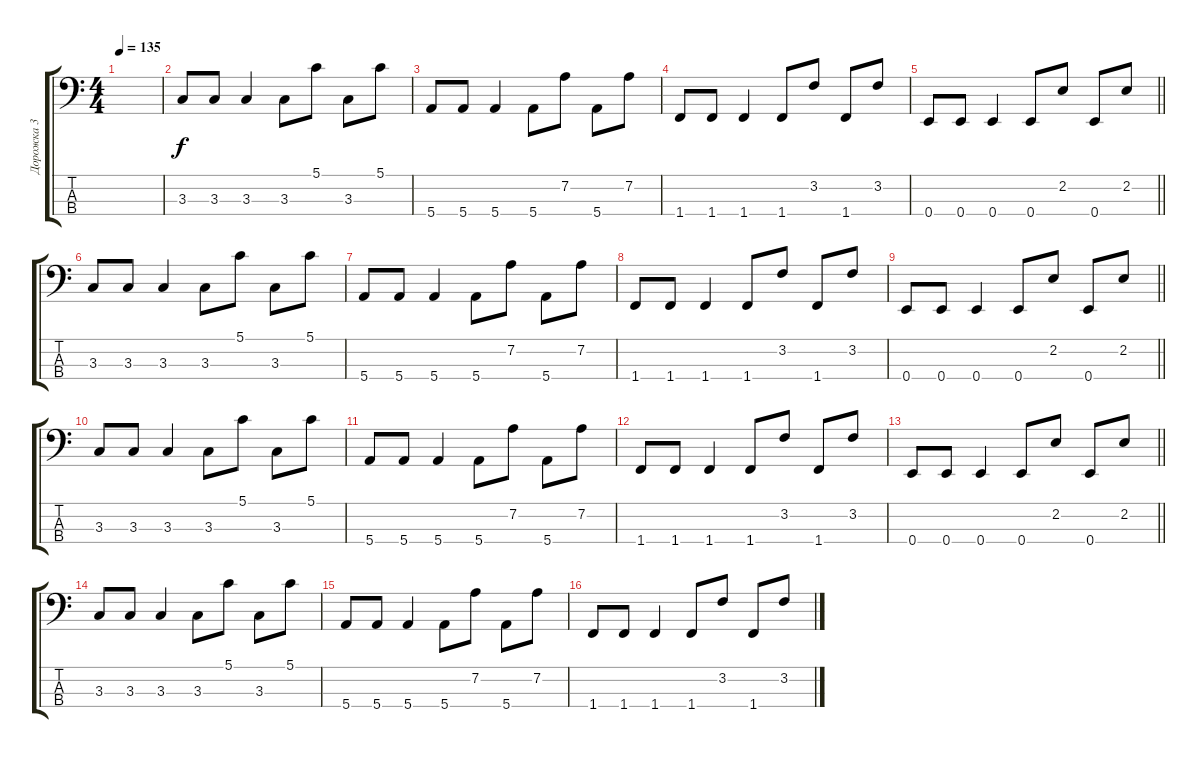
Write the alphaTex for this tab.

\track ("Дорожка 3" "Дорожка 3") {instrument synthbass1}
\staff {score tabs}
\tuning (G2 D2 A1 E1) {hide}
\ts (4 4)
\tempo 135
\clef f4
\ks c
|
3.3.8{volume 11} 3.3.8 3.3.4 3.3.8 5.1.8 3.3.8 5.1.8 |
5.4.8 5.4.8 5.4.4 5.4.8 7.2.8 5.4.8 7.2.8 |
1.4.8 1.4.8 1.4.4 1.4.8 3.2.8 1.4.8 3.2.8 |
\barLineRight lightlight
0.4.8 0.4.8 0.4.4 0.4.8 2.2.8 0.4.8 2.2.8 |
3.3.8{volume 9} 3.3.8 3.3.4 3.3.8 5.1.8 3.3.8 5.1.8 |
5.4.8 5.4.8 5.4.4 5.4.8 7.2.8 5.4.8 7.2.8 |
1.4.8 1.4.8 1.4.4 1.4.8 3.2.8 1.4.8 3.2.8 |
\barLineRight lightlight
0.4.8 0.4.8 0.4.4 0.4.8 2.2.8 0.4.8 2.2.8 |
3.3.8{volume 11} 3.3.8 3.3.4 3.3.8 5.1.8 3.3.8 5.1.8 |
5.4.8 5.4.8 5.4.4 5.4.8 7.2.8 5.4.8 7.2.8 |
1.4.8 1.4.8 1.4.4 1.4.8 3.2.8 1.4.8 3.2.8 |
\barLineRight lightlight
0.4.8 0.4.8 0.4.4 0.4.8 2.2.8 0.4.8 2.2.8 |
3.3.8{volume 9} 3.3.8 3.3.4 3.3.8 5.1.8 3.3.8 5.1.8 |
5.4.8 5.4.8 5.4.4 5.4.8 7.2.8 5.4.8 7.2.8 |
1.4.8 1.4.8 1.4.4 1.4.8 3.2.8 1.4.8 3.2.8
